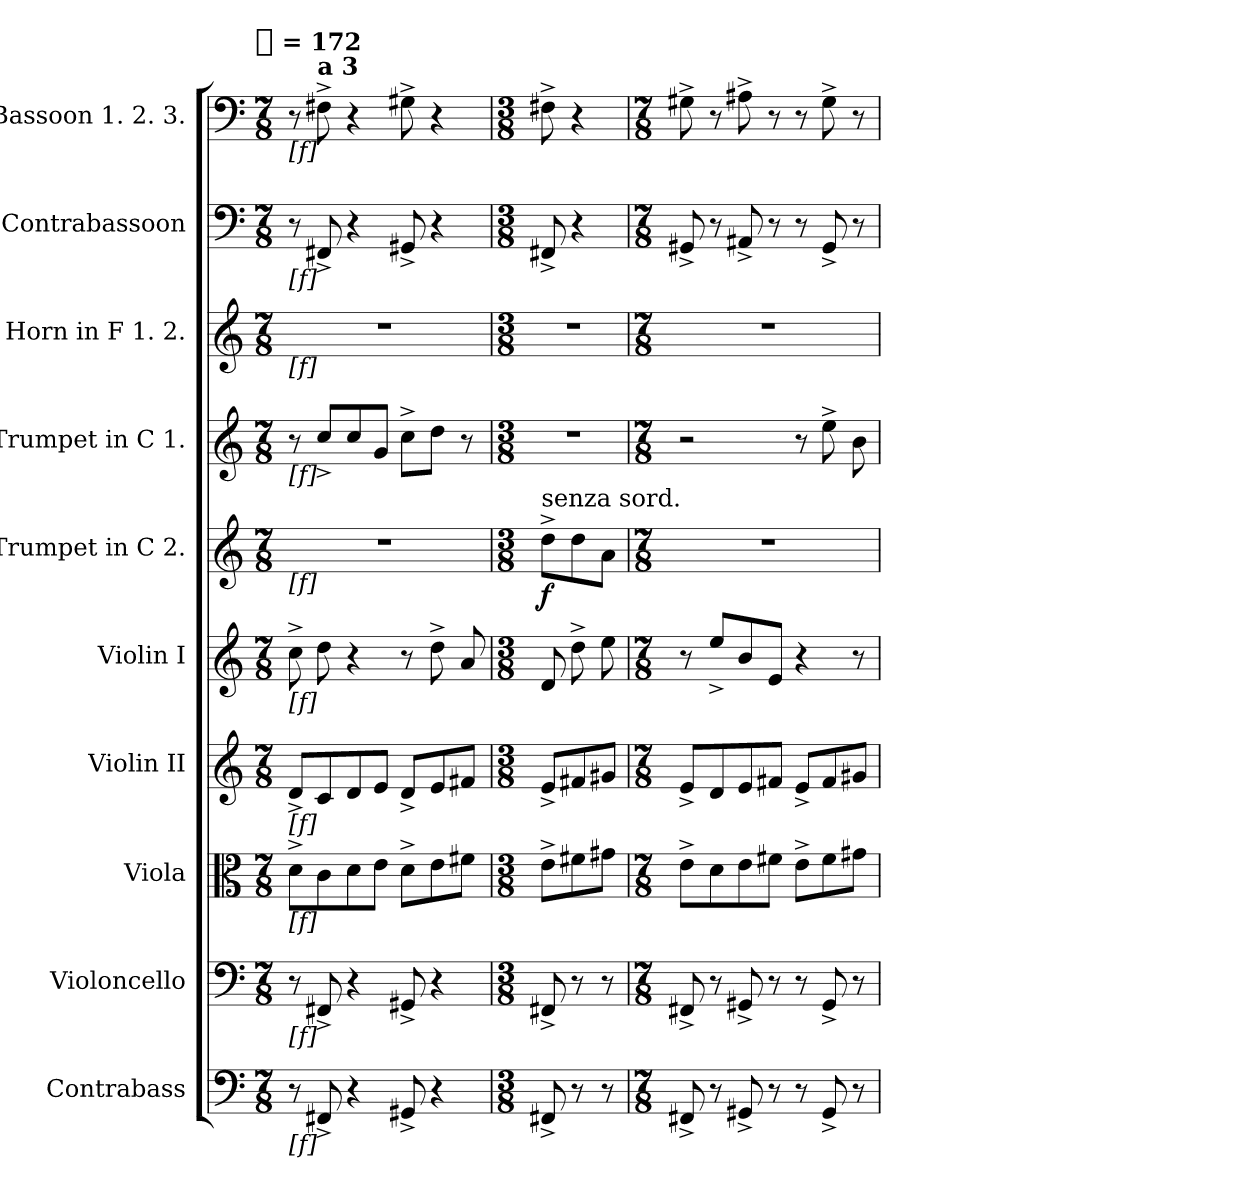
**kern	**kern	**kern	**kern	**kern	**kern	**dynam	**kern	**kern	**kern	**kern
*part10	*part9	*part8	*part7	*part6	*part5	*part5	*part4	*part3	*part2	*part1
*staff10	*staff9	*staff8	*staff7	*staff6	*staff5	*staff5	*staff4	*staff3	*staff2	*staff1
*I"Contrabass	*I"Violoncello	*I"Viola	*I"Violin II	*I"Violin I	*I"Trumpet in C 2.	*	*I"Trumpet in C 1.	*I"Horn in F 1. 2.	*I"Contrabassoon	*I"Bassoon 1. 2. 3.
*I'Cb.	*I'Vc.	*I'Vla.	*I'Vln. II	*I'Vln. I	*	*	*	*I'Hn.	*I'Cbsn.	*I'Bsn.
*clefF4	*clefF4	*clefC3	*clefG2	*clefG2	*clefG2	*	*clefG2	*clefG2	*clefF4	*clefF4
*	*	*	*	*	*	*	*	*ITrd4c7	*	*
*k[]	*k[]	*k[]	*k[]	*k[]	*k[]	*	*k[]	*k[b-]	*k[]	*k[]
!!LO:TX:omd:t=[quarter] = 172
*M7/8	*M7/8	*M7/8	*M7/8	*M7/8	*M7/8	*	*M7/8	*M7/8	*M7/8	*M7/8
*MM172	*MM172	*MM172	*MM172	*MM172	*MM172	*	*MM172	*MM172	*MM172	*MM172
=1	=1	=1	=1	=1	=1	=1	=1	=1	=1	=1
!	!	!	!	!	!	!	!	!	!	!LO:TX:b:t=[f]
!	!	!	!	!	!	!	!	!	!LO:TX:b:t=[f]	!
!	!	!	!	!	!	!	!	!LO:TX:b:t=[f]	!	!
!	!	!	!	!	!	!	!LO:TX:b:t=[f]	!	!	!
!	!	!	!	!	!LO:TX:b:t=[f]	!	!	!	!	!
!	!	!	!	!LO:TX:b:t=[f]	!	!	!	!	!	!
!	!	!	!LO:TX:b:t=[f]	!	!	!	!	!	!	!
!	!	!LO:TX:b:t=[f]	!	!	!	!	!	!	!	!
!	!LO:TX:b:t=[f]	!	!	!	!	!	!	!	!	!
!LO:TX:b:t=[f]	!	!	!	!	!	!	!	!	!	!
8r	8r	8d^L	8d^L	8cc^	8%7r	.	8r	8%7r	8r	8r
!	!	!	!	!	!	!	!	!	!	!LO:TX:a:B:t=a 3
8FF#X^	8FF#X^	8c	8c	8dd	.	.	8cc^L	.	8FF#X^	8F#X^
4r	4r	8d	8d	4r	.	.	8cc	.	4r	4r
.	.	8eJ	8eJ	.	.	.	8gJ	.	.	.
8GG#X^	8GG#X^	8d^L	8d^L	8r	.	.	8cc^L	.	8GG#X^	8G#X^
4r	4r	8e	8e	8dd^	.	.	8ddJ	.	4r	4r
.	.	8f#XJ	8f#XJ	8a	.	.	8r	.	.	.
=2	=2	=2	=2	=2	=2	=2	=2	=2	=2	=2
*M3/8	*M3/8	*M3/8	*M3/8	*M3/8	*M3/8	*	*M3/8	*M3/8	*M3/8	*M3/8
!	!	!	!	!	!LO:TX:a:t=senza sord.	!	!	!	!	!
8FF#X^	8FF#X^	8e^L	8e^L	8d	8dd^L	f	8%3r	8%3r	8FF#X^	8F#X^
8r	8r	8f#X	8f#X	8dd^	8dd	.	.	.	4r	4r
8r	8r	8g#XJ	8g#XJ	8ee	8aJ	.	.	.	.	.
=3	=3	=3	=3	=3	=3	=3	=3	=3	=3	=3
*M7/8	*M7/8	*M7/8	*M7/8	*M7/8	*M7/8	*	*M7/8	*M7/8	*M7/8	*M7/8
8FF#X^	8FF#X^	8e^L	8e^L	8r	8%7r	.	2r	8%7r	8GG#X^	8G#X^
8r	8r	8d	8d	8ee^L	.	.	.	.	8r	8r
8GG#X^	8GG#X^	8e	8e	8b	.	.	.	.	8AA#X^	8A#X^
8r	8r	8f#XJ	8f#XJ	8eJ	.	.	.	.	8r	8r
8r	8r	8e^L	8e^L	4r	.	.	8r	.	8r	8r
8GG#^	8GG#^	8f#	8f#	.	.	.	8ee^	.	8GG#^	8G#^
8r	8r	8g#XJ	8g#XJ	8r	.	.	8b	.	8r	8r
=	=	=	=	=	=	=	=	=	=	=
*-	*-	*-	*-	*-	*-	*-	*-	*-	*-	*-
